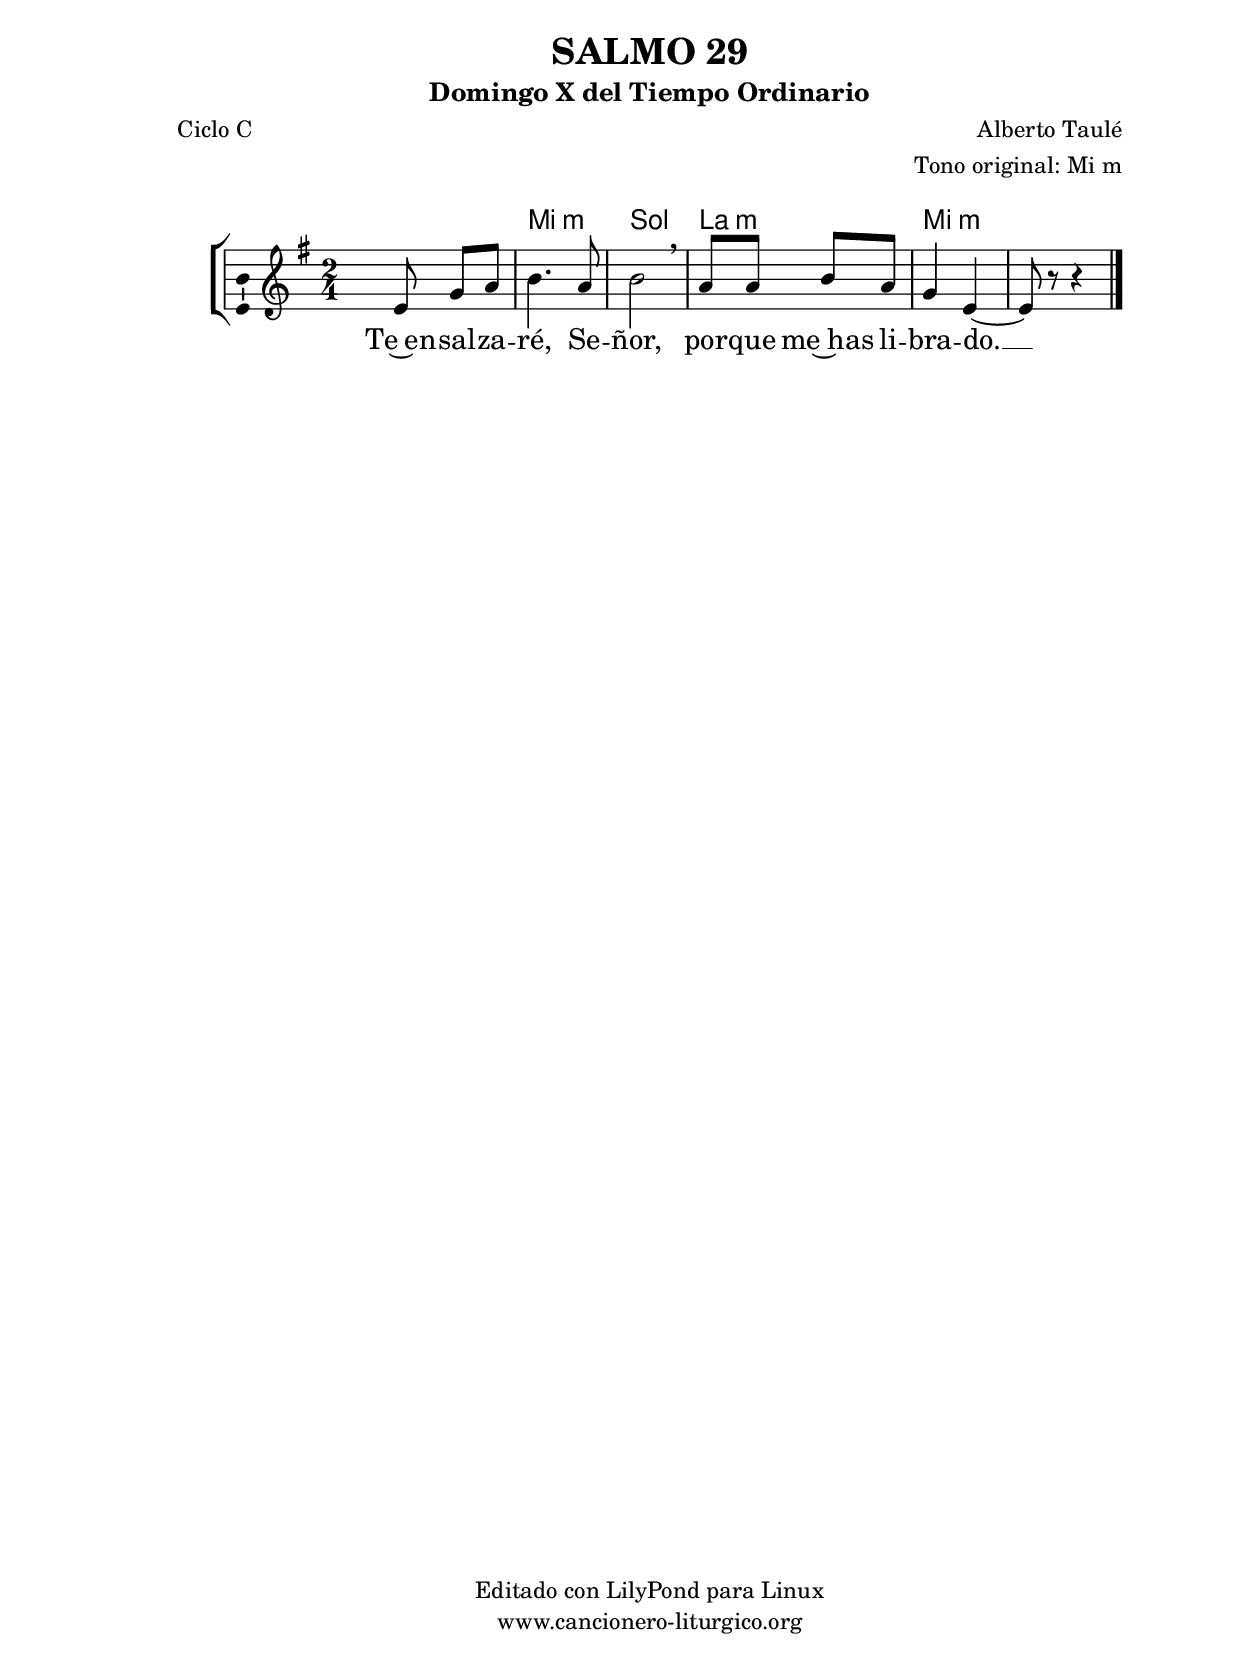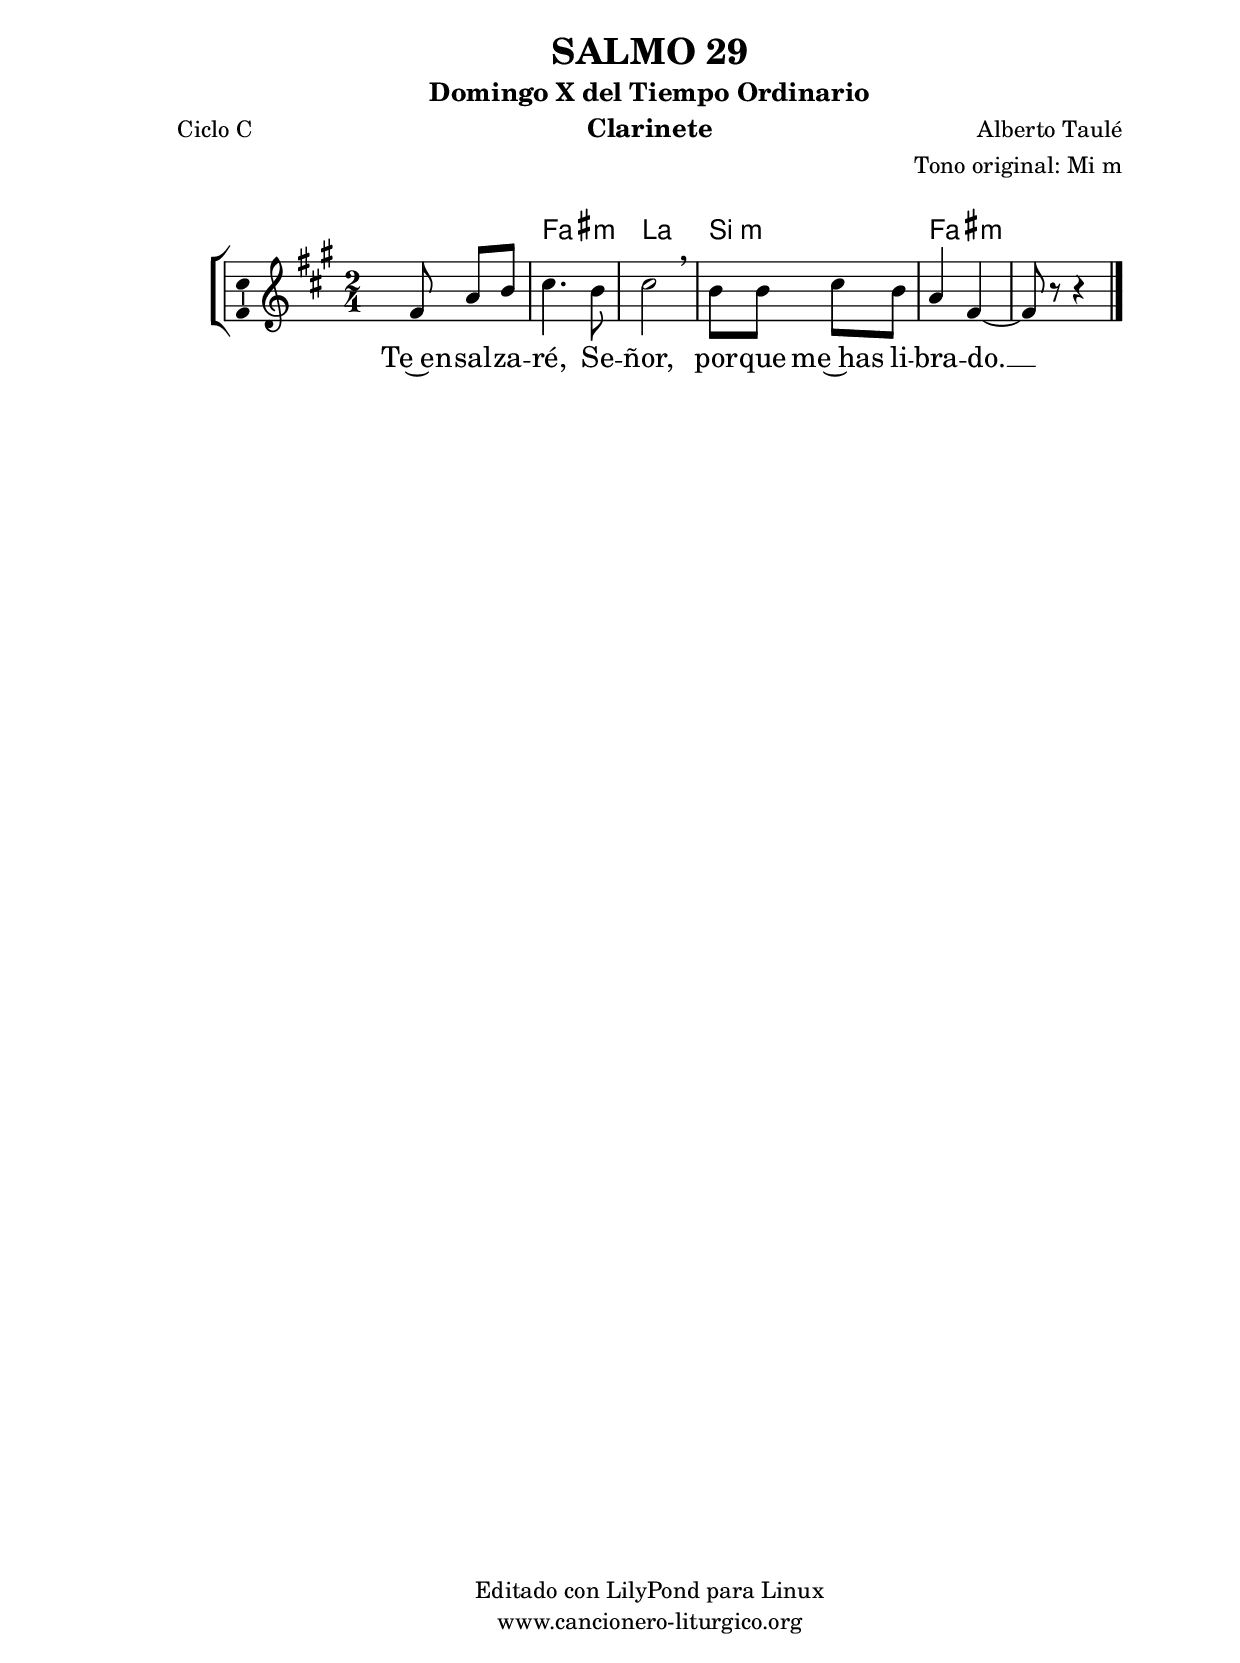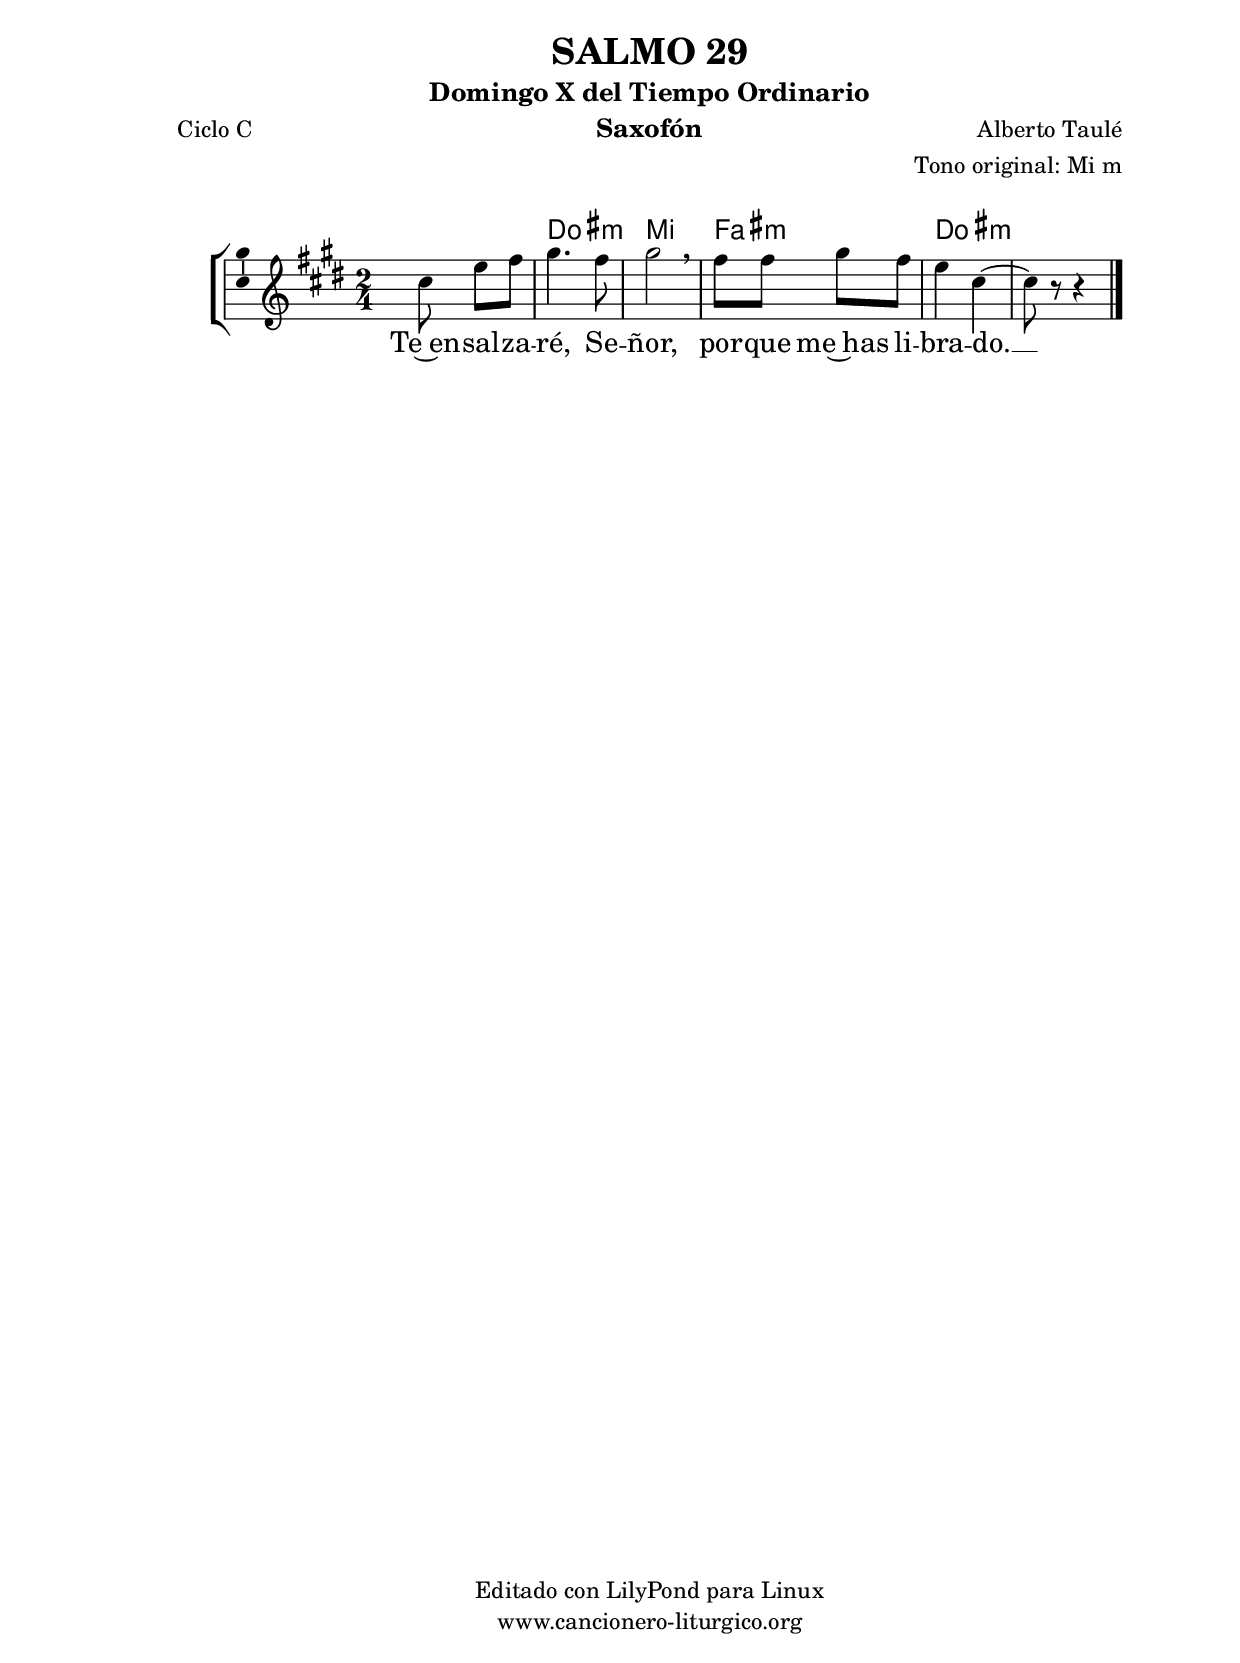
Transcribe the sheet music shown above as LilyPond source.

%
%para convertir .midi en .wav:
%timidity filename.midi -Ow -o finename.wav
%
%
%Para convertir de .wav a .mp3:
%lame -h -m j filename.wav
%
%
%para escuchar el midi:
%timidity nombrefichero.midi
%


%versión de lilypond para la que se ha escrito esta partitura:
\version "2.16.0"

	%Tamaño papel
	#(set-default-paper-size "a4")
	%Tamaño partitura
	#(set-global-staff-size 20)
	%No responde al pulsar sobre una nota
	#(ly:set-option 'point-and-click #f)

%parámetros del encabezamiento:
\header {
	title = "SALMO 29"
	subtitle = "Domingo X del Tiempo Ordinario"
	composer = "Alberto Taulé"
	poet = "Ciclo C"
	meter = ""
	arranger = "Tono original: Mi m"
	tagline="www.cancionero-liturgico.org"
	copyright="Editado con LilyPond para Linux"
	}

%parámetros asociados al papel:
\paper  {
	oddHeaderMarkup = \markup {\fill-line { \on-the-fly #not-first-page \fromproperty #'header:title \on-the-fly #not-first-page \fromproperty #'header:composer }}
	evenHeaderMarkup = \markup {\fill-line { \fromproperty #'header:composer \fromproperty #'header:title }}
	#(set-paper-size "a4")
	print-page-number = ##f
	first-page-number = 1
	print-first-page-number = ##f
%	head-separation = 3.0 \cm
	top-margin = 2.0 \cm
	bottom-margin = 0.5\cm
%%%	bottom-margin = -1.0\cm
	left-margin = 3.0 \cm
	line-width = 16.0 \cm 
	indent = 8\mm
	interscoreline = 2.\mm
	between-system-space = 15\mm
%	para que las partituras no llenen la hoja:
	ragged-bottom = ##t
%	idem para la última hoja:
	ragged-last-bottom = ##f
%	para que las partituras llenen el ancho del papel:
	ragged-last = ##f
	after-title-space = 2.5 \cm
%page-count=1
%system-count=8

	%Flexible Vertical Spacing
%	markup-markup-spacing =
%	#'((basic-distance . 15) (minimum-distance . 15) (padding . 3))
	markup-system-spacing =
	#'((basic-distance . 15) (minimum-distance . 15) (padding . 3))
	system-system-spacing =
	#'((basic-distance . 15) (minimum-distance . 15) (padding . 3))
	score-system-spacing =
	#'((basic-distance . 15) (minimum-distance . 15) (padding . 5))
%	top-system-spacing = % header
%	#'((basic-distance . 8) (minimum-distance . 0) (padding . 3))
%	top-markup-spacing =
%	#'((basic-distance . 20) (minimum-distance . 20) (padding . 3))
	last-bottom-spacing = % footer
	#'((basic-distance . 5) (minimum-distance . 5) (padding . 3))
%	score-markup-spacing =
%	#'((basic-distance . 16) (minimum-distance . 13) (padding . 3))

	}


%parámetros que afectan a toda la partitura:
global =  {
	%clave de sol (G):
	\clef G
	%armadura:
%	\transpose f a
	\key e \minor
	\tempo 4=90
	\set Score.tempoHideNote = ##t
	}


acordes = {
	\italianChords
	\chordmode {
%	\transpose f a
{

s2
e2:m g a:m e:m s

	}
	}
}

melodia = 
%	\transpose f a
{
	\relative c'{
	\time 2/4

s8 e8 g a
b4. a8
b2 \breathe
a8 a b a
g4 e~
e8 r8 r4

	\bar "|."
	}
	}


texto = \lyricmode {
Te~en -- sal -- za -- ré, Se -- ñor, por -- que me~has li -- bra -- do. __
	}


acordesStaff = \context ChordNames = acordesStaff <<
	\set chordChanges = ##t
	\acordes
	>>


vozStaff = \context Voice = vozStaff
\with {\consists "Ambitus_engraver"}
<<
%	\set Staff.instrumentName = ""
%	\set Staff.shortInstrumentName = ""
%	\set Staff.midiInstrument = #"clarinet"
%	\set Staff.midiInstrument = #"cello"
%	\set Staff.midiInstrument = #"flute"
	\set Staff.midiInstrument = #"electric guitar (jazz)"
%	\set Staff.midiInstrument = #"english horn"
%	\set Staff.midiInstrument = #"violin"
%	\set Staff.midiInstrument = #"glockenspiel"
	\set Staff.midiMinimumVolume = #0.7
	\set Staff.midiMaximumVolume = #0.9
	\global
	\melodia
	>>


textoStaff = \context Lyrics = textoStaff <<
	\lyricsto vozStaff \texto
	>>

\book {
	\score {
		\context ChoirStaff {
			\override StaffGroup.SystemStartBracket #'collapse-height = #1
			\override Score.SystemStartBar #'collapse-height = #1
			<<
			\acordesStaff
			\vozStaff
			\textoStaff
			>>
			}
		\layout {
	    		\context {
				\Lyrics
				\override LyricText #'font-size = #2
				}
	   		 \context {
				\Score
				%fontSize = #3
				\override StaffSymbol #'staff-space = #(magstep +3)
				%\override Beam #'thickness = #0.55
				%\override SpacingSpanner #'spacing-increment = #1.0
				%\override Slur #'height-limit = #1.5
				}
			}
		}
	\score {
		\unfoldRepeats
		\context ChoirStaff {
			<<
			\acordesStaff
			\vozStaff
			>>
			}
		\midi {
	  		\context {
	  			\Score
				tempoWholesPerMinute = #(ly:make-moment 70 4)
				}
			}
		}
	}

%Partitura para clarinete
#(define output-suffix "C")
\book {
	\header{
		instrument = "Clarinete"
		}
	\score {
		\context ChoirStaff {
			\override StaffGroup.SystemStartBracket #'collapse-height = #1
			\override Score.SystemStartBar #'collapse-height = #1
\transpose c d
			<<
			\acordesStaff
			\vozStaff
			\textoStaff
			>>
			}
		\layout {
	    		\context {
				\Lyrics
				\override LyricText #'font-size = #2
				}
	   		 \context {
				\Score
				%fontSize = #3
				\override StaffSymbol #'staff-space = #(magstep +3)
				%\override Beam #'thickness = #0.55
				%\override SpacingSpanner #'spacing-increment = #1.0
				%\override Slur #'height-limit = #1.5
				}
			}
		}
	}

%Partitura para saxofón
#(define output-suffix "S")
\book {
	\header{
		instrument = "Saxofón"
		}
	\score {
		\context ChoirStaff {
			\override StaffGroup.SystemStartBracket #'collapse-height = #1
			\override Score.SystemStartBar #'collapse-height = #1
\transpose c a
			<<
			\acordesStaff
			\vozStaff
			\textoStaff
			>>
			}
		\layout {
	    		\context {
				\Lyrics
				\override LyricText #'font-size = #2
				}
	   		 \context {
				\Score
				%fontSize = #3
				\override StaffSymbol #'staff-space = #(magstep +3)
				%\override Beam #'thickness = #0.55
				%\override SpacingSpanner #'spacing-increment = #1.0
				%\override Slur #'height-limit = #1.5
				}
			}
		}
	}

